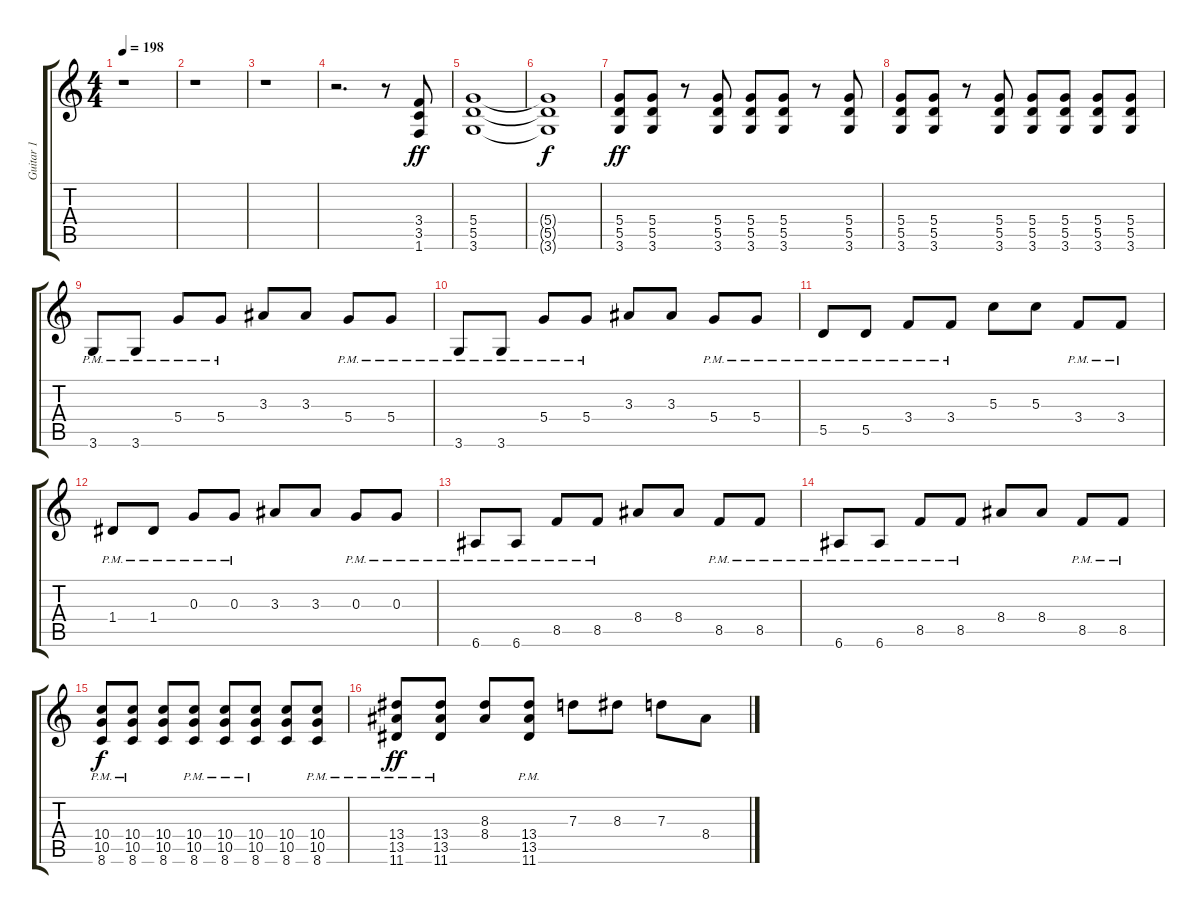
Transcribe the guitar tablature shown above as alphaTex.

\track ("Guitar 1" "Guitar 1") {instrument distortionguitar}
\staff {score tabs}
\tuning (E4 B3 G3 D3 A2 E2) {hide}
\ts (4 4)
\tempo 198
\clef g2
\ks c
r.1{dy ff instrument distortionguitar} |
r.1 |
r.1 |
r.2{d} r.8 (3.4 3.5 1.6).8 |
(5.4 5.5 3.6).1 |
(5.4{t} 5.5{t} 3.6{t}).1{dy f} |
(5.4 5.5 3.6).8{dy ff} (5.4 5.5 3.6).8 r.8 (5.4 5.5 3.6).8 (5.4 5.5 3.6).8 (5.4 5.5 3.6).8 r.8 (5.4 5.5 3.6).8 |
(5.4 5.5 3.6).8 (5.4 5.5 3.6).8 r.8 (5.4 5.5 3.6).8 (5.4 5.5 3.6).8 (5.4 5.5 3.6).8 (5.4 5.5 3.6).8 (5.4 5.5 3.6).8 |
3.6{pm}.8 3.6{pm}.8 5.4{pm}.8 5.4{pm}.8 3.3.8 3.3.8 5.4{pm}.8 5.4{pm}.8 |
3.6{pm}.8 3.6{pm}.8 5.4{pm}.8 5.4{pm}.8 3.3.8 3.3.8 5.4{pm}.8 5.4{pm}.8 |
5.5{pm}.8 5.5{pm}.8 3.4{pm}.8 3.4{pm}.8 5.3.8 5.3.8 3.4{pm}.8 3.4{pm}.8 |
1.4{pm}.8 1.4{pm}.8 0.3{pm}.8 0.3{pm}.8 3.3.8 3.3.8 0.3{pm}.8 0.3{pm}.8 |
6.6{pm}.8 6.6{pm}.8 8.5{pm}.8 8.5{pm}.8 8.4.8 8.4.8 8.5{pm}.8 8.5{pm}.8 |
6.6{pm}.8 6.6{pm}.8 8.5{pm}.8 8.5{pm}.8 8.4.8 8.4.8 8.5{pm}.8 8.5{pm}.8 |
(10.4{pm} 10.5{pm} 8.6{pm}).8{dy f} (10.4{pm} 10.5{pm} 8.6{pm}).8 (10.4 10.5 8.6).8 (10.4{pm} 10.5{pm} 8.6{pm}).8 (10.4{pm} 10.5{pm} 8.6{pm}).8 (10.4{pm} 10.5{pm} 8.6{pm}).8 (10.4 10.5 8.6).8 (10.4{pm} 10.5{pm} 8.6{pm}).8 |
(13.4{pm} 13.5{pm} 11.6{pm}).8{dy ff} (13.4{pm} 13.5{pm} 11.6{pm}).8 (8.3 8.4).8 (13.4{pm} 13.5{pm} 11.6{pm}).8 7.3.8 8.3.8 7.3.8 8.4.8
